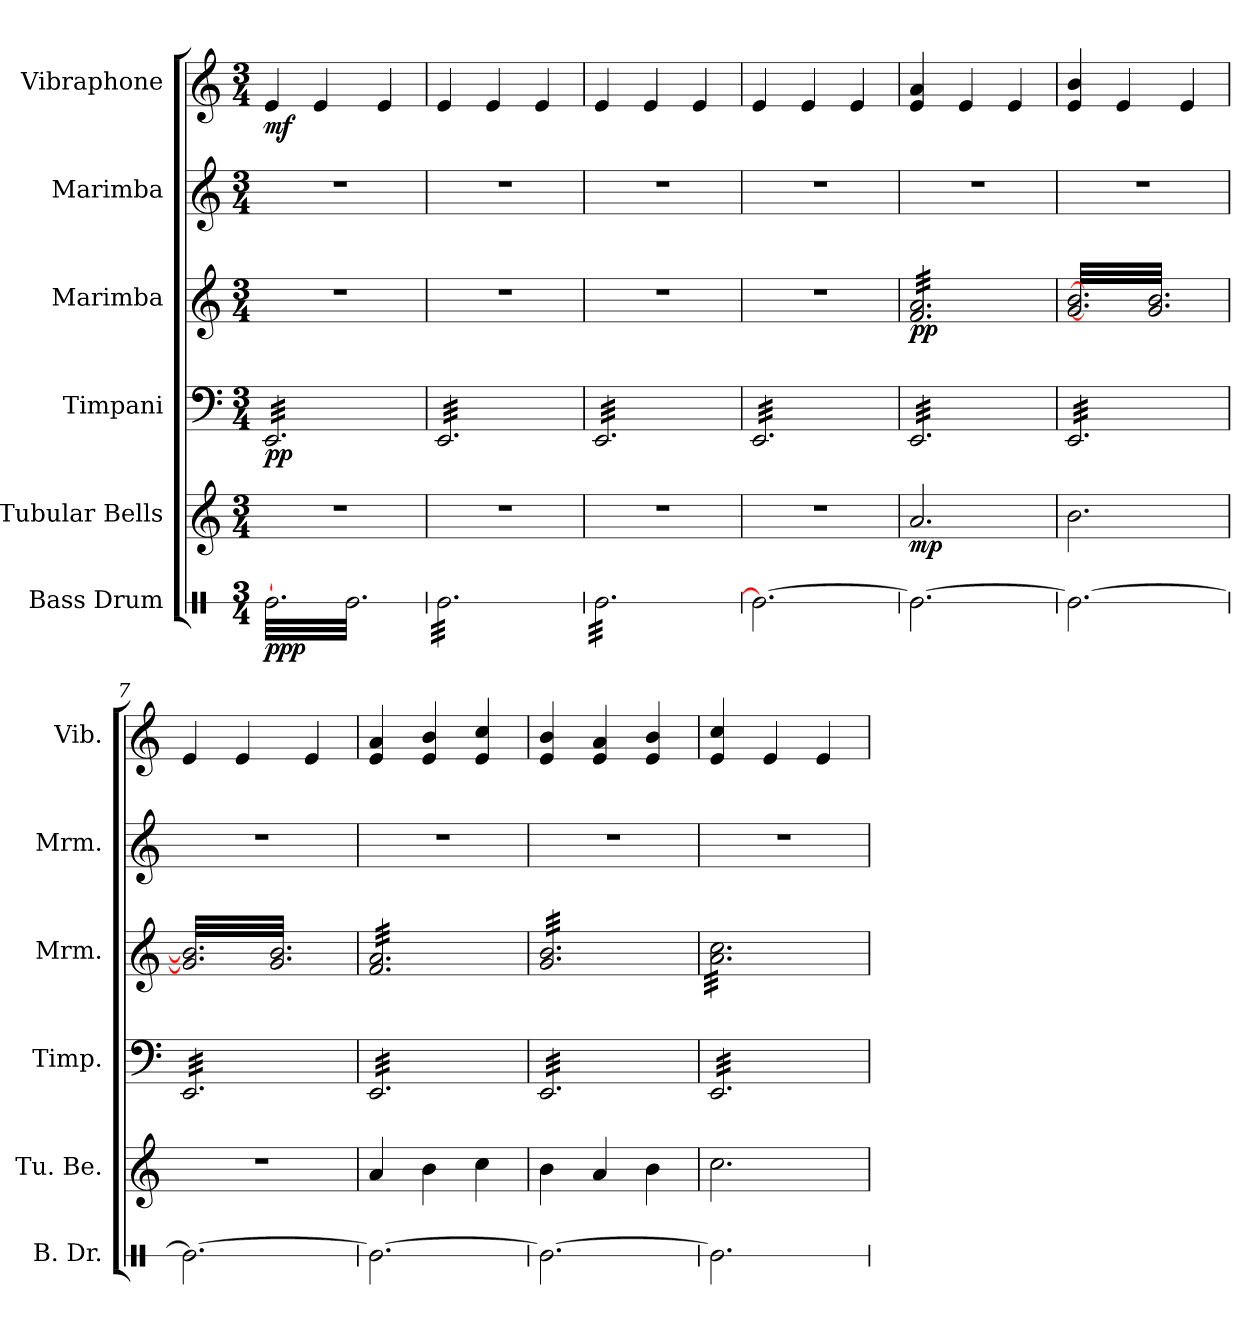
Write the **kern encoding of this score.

**kern	**dynam	**kern	**dynam	**kern	**dynam	**kern	**dynam	**kern	**kern	**dynam
*part6	*part6	*part5	*part5	*part4	*part4	*part3	*part3	*part2	*part1	*part1
*staff6	*staff6	*staff5	*staff5	*staff4	*staff4	*staff3	*staff3	*staff2	*staff1	*staff1
*I"Bass Drum	*	*I"Tubular Bells	*	*I"Timpani	*	*I"Marimba	*	*I"Marimba	*I"Vibraphone	*
*I'B. Dr.	*	*I'Tu. Be.	*	*I'Timp.	*	*I'Mrm.	*	*I'Mrm.	*I'Vib.	*
*stria1	*	*	*	*	*	*	*	*	*	*
*clefX	*	*clefG2	*	*clefF4	*	*clefG2	*	*clefG2	*clefG2	*
*k[]	*	*k[]	*	*k[]	*	*k[]	*	*k[]	*k[]	*
*M3/4	*	*M3/4	*	*M3/4	*	*M3/4	*	*M3/4	*M3/4	*
=1	=1	=1	=1	=1	=1	=1	=1	=1	=1	=1
!	!LO:DY:b	!	!	!	!LO:DY:b	!	!	!	!	!LO:DY:b
*tremolo	*	*	*	*	*	*	*	*	*	*
*	*	*	*	*tremolo	*	*	*	*	*	*
[32Re\LLL	ppp	2.r	.	32EE/LLL	pp	2.r	.	2.r	4e/	mf
32Re\	.	.	.	32EE/	.	.	.	.	.	.
32Re\	.	.	.	32EE/	.	.	.	.	.	.
32Re\	.	.	.	32EE/	.	.	.	.	.	.
32Re\	.	.	.	32EE/	.	.	.	.	.	.
32Re\	.	.	.	32EE/	.	.	.	.	.	.
32Re\	.	.	.	32EE/	.	.	.	.	.	.
32Re\	.	.	.	32EE/	.	.	.	.	.	.
32Re\	.	.	.	32EE/	.	.	.	.	4e/	.
32Re\	.	.	.	32EE/	.	.	.	.	.	.
32Re\	.	.	.	32EE/	.	.	.	.	.	.
32Re\	.	.	.	32EE/	.	.	.	.	.	.
32Re\	.	.	.	32EE/	.	.	.	.	.	.
32Re\	.	.	.	32EE/	.	.	.	.	.	.
32Re\	.	.	.	32EE/	.	.	.	.	.	.
32Re\	.	.	.	32EE/	.	.	.	.	.	.
32Re\	.	.	.	32EE/	.	.	.	.	4e/	.
32Re\	.	.	.	32EE/	.	.	.	.	.	.
32Re\	.	.	.	32EE/	.	.	.	.	.	.
32Re\	.	.	.	32EE/	.	.	.	.	.	.
32Re\	.	.	.	32EE/	.	.	.	.	.	.
32Re\	.	.	.	32EE/	.	.	.	.	.	.
32Re\	.	.	.	32EE/	.	.	.	.	.	.
32Re\JJJ	.	.	.	32EE/JJJ	.	.	.	.	.	.
=2	=2	=2	=2	=2	=2	=2	=2	=2	=2	=2
32Re\LLL	.	2.r	.	32EE/LLL	.	2.r	.	2.r	4e/	.
32Re\	.	.	.	32EE/	.	.	.	.	.	.
32Re\	.	.	.	32EE/	.	.	.	.	.	.
32Re\	.	.	.	32EE/	.	.	.	.	.	.
32Re\	.	.	.	32EE/	.	.	.	.	.	.
32Re\	.	.	.	32EE/	.	.	.	.	.	.
32Re\	.	.	.	32EE/	.	.	.	.	.	.
32Re\	.	.	.	32EE/	.	.	.	.	.	.
32Re\	.	.	.	32EE/	.	.	.	.	4e/	.
32Re\	.	.	.	32EE/	.	.	.	.	.	.
32Re\	.	.	.	32EE/	.	.	.	.	.	.
32Re\	.	.	.	32EE/	.	.	.	.	.	.
32Re\	.	.	.	32EE/	.	.	.	.	.	.
32Re\	.	.	.	32EE/	.	.	.	.	.	.
32Re\	.	.	.	32EE/	.	.	.	.	.	.
32Re\	.	.	.	32EE/	.	.	.	.	.	.
32Re\	.	.	.	32EE/	.	.	.	.	4e/	.
32Re\	.	.	.	32EE/	.	.	.	.	.	.
32Re\	.	.	.	32EE/	.	.	.	.	.	.
32Re\	.	.	.	32EE/	.	.	.	.	.	.
32Re\	.	.	.	32EE/	.	.	.	.	.	.
32Re\	.	.	.	32EE/	.	.	.	.	.	.
32Re\	.	.	.	32EE/	.	.	.	.	.	.
32Re\JJJ	.	.	.	32EE/JJJ	.	.	.	.	.	.
=3	=3	=3	=3	=3	=3	=3	=3	=3	=3	=3
*	*	*	*	*	*	*	*	*	*MM110	*
32Re\LLL	.	2.r	.	32EE/LLL	.	2.r	.	2.r	4e/	.
32Re\	.	.	.	32EE/	.	.	.	.	.	.
32Re\	.	.	.	32EE/	.	.	.	.	.	.
32Re\	.	.	.	32EE/	.	.	.	.	.	.
32Re\	.	.	.	32EE/	.	.	.	.	.	.
32Re\	.	.	.	32EE/	.	.	.	.	.	.
32Re\	.	.	.	32EE/	.	.	.	.	.	.
32Re\	.	.	.	32EE/	.	.	.	.	.	.
32Re\	.	.	.	32EE/	.	.	.	.	4e/	.
32Re\	.	.	.	32EE/	.	.	.	.	.	.
32Re\	.	.	.	32EE/	.	.	.	.	.	.
32Re\	.	.	.	32EE/	.	.	.	.	.	.
32Re\	.	.	.	32EE/	.	.	.	.	.	.
32Re\	.	.	.	32EE/	.	.	.	.	.	.
32Re\	.	.	.	32EE/	.	.	.	.	.	.
32Re\	.	.	.	32EE/	.	.	.	.	.	.
32Re\	.	.	.	32EE/	.	.	.	.	4e/	.
32Re\	.	.	.	32EE/	.	.	.	.	.	.
32Re\	.	.	.	32EE/	.	.	.	.	.	.
32Re\	.	.	.	32EE/	.	.	.	.	.	.
32Re\	.	.	.	32EE/	.	.	.	.	.	.
32Re\	.	.	.	32EE/	.	.	.	.	.	.
32Re\	.	.	.	32EE/	.	.	.	.	.	.
32Re\JJJ	.	.	.	32EE/JJJ	.	.	.	.	.	.
*Xtremolo	*	*	*	*	*	*	*	*	*	*
=4	=4	=4	=4	=4	=4	=4	=4	=4	=4	=4
2.Re\_	.	2.r	.	32EE/LLL	.	2.r	.	2.r	4e/	.
.	.	.	.	32EE/	.	.	.	.	.	.
.	.	.	.	32EE/	.	.	.	.	.	.
.	.	.	.	32EE/	.	.	.	.	.	.
.	.	.	.	32EE/	.	.	.	.	.	.
.	.	.	.	32EE/	.	.	.	.	.	.
.	.	.	.	32EE/	.	.	.	.	.	.
.	.	.	.	32EE/	.	.	.	.	.	.
.	.	.	.	32EE/	.	.	.	.	4e/	.
.	.	.	.	32EE/	.	.	.	.	.	.
.	.	.	.	32EE/	.	.	.	.	.	.
.	.	.	.	32EE/	.	.	.	.	.	.
.	.	.	.	32EE/	.	.	.	.	.	.
.	.	.	.	32EE/	.	.	.	.	.	.
.	.	.	.	32EE/	.	.	.	.	.	.
.	.	.	.	32EE/	.	.	.	.	.	.
.	.	.	.	32EE/	.	.	.	.	4e/	.
.	.	.	.	32EE/	.	.	.	.	.	.
.	.	.	.	32EE/	.	.	.	.	.	.
.	.	.	.	32EE/	.	.	.	.	.	.
.	.	.	.	32EE/	.	.	.	.	.	.
.	.	.	.	32EE/	.	.	.	.	.	.
.	.	.	.	32EE/	.	.	.	.	.	.
.	.	.	.	32EE/JJJ	.	.	.	.	.	.
=5	=5	=5	=5	=5	=5	=5	=5	=5	=5	=5
!	!	!	!LO:DY:b	!	!	!	!LO:DY:b	!	!	!
*	*	*	*	*	*	*tremolo	*	*	*	*
2.Re\_	.	2.a/	mp	32EE/LLL	.	32f/ 32a/LLL	pp	2.r	4e/ 4a/	.
.	.	.	.	32EE/	.	32f/ 32a/	.	.	.	.
.	.	.	.	32EE/	.	32f/ 32a/	.	.	.	.
.	.	.	.	32EE/	.	32f/ 32a/	.	.	.	.
.	.	.	.	32EE/	.	32f/ 32a/	.	.	.	.
.	.	.	.	32EE/	.	32f/ 32a/	.	.	.	.
.	.	.	.	32EE/	.	32f/ 32a/	.	.	.	.
.	.	.	.	32EE/	.	32f/ 32a/	.	.	.	.
.	.	.	.	32EE/	.	32f/ 32a/	.	.	4e/	.
.	.	.	.	32EE/	.	32f/ 32a/	.	.	.	.
.	.	.	.	32EE/	.	32f/ 32a/	.	.	.	.
.	.	.	.	32EE/	.	32f/ 32a/	.	.	.	.
.	.	.	.	32EE/	.	32f/ 32a/	.	.	.	.
.	.	.	.	32EE/	.	32f/ 32a/	.	.	.	.
.	.	.	.	32EE/	.	32f/ 32a/	.	.	.	.
.	.	.	.	32EE/	.	32f/ 32a/	.	.	.	.
.	.	.	.	32EE/	.	32f/ 32a/	.	.	4e/	.
.	.	.	.	32EE/	.	32f/ 32a/	.	.	.	.
.	.	.	.	32EE/	.	32f/ 32a/	.	.	.	.
.	.	.	.	32EE/	.	32f/ 32a/	.	.	.	.
.	.	.	.	32EE/	.	32f/ 32a/	.	.	.	.
.	.	.	.	32EE/	.	32f/ 32a/	.	.	.	.
.	.	.	.	32EE/	.	32f/ 32a/	.	.	.	.
.	.	.	.	32EE/JJJ	.	32f/ 32a/JJJ	.	.	.	.
=6	=6	=6	=6	=6	=6	=6	=6	=6	=6	=6
2.Re\_	.	2.b\	.	32EE/LLL	.	[32g/ [32b/LLL	.	2.r	4e/ 4b/	.
.	.	.	.	32EE/	.	32g/ 32b/	.	.	.	.
.	.	.	.	32EE/	.	32g/ 32b/	.	.	.	.
.	.	.	.	32EE/	.	32g/ 32b/	.	.	.	.
.	.	.	.	32EE/	.	32g/ 32b/	.	.	.	.
.	.	.	.	32EE/	.	32g/ 32b/	.	.	.	.
.	.	.	.	32EE/	.	32g/ 32b/	.	.	.	.
.	.	.	.	32EE/	.	32g/ 32b/	.	.	.	.
.	.	.	.	32EE/	.	32g/ 32b/	.	.	4e/	.
.	.	.	.	32EE/	.	32g/ 32b/	.	.	.	.
.	.	.	.	32EE/	.	32g/ 32b/	.	.	.	.
.	.	.	.	32EE/	.	32g/ 32b/	.	.	.	.
.	.	.	.	32EE/	.	32g/ 32b/	.	.	.	.
.	.	.	.	32EE/	.	32g/ 32b/	.	.	.	.
.	.	.	.	32EE/	.	32g/ 32b/	.	.	.	.
.	.	.	.	32EE/	.	32g/ 32b/	.	.	.	.
.	.	.	.	32EE/	.	32g/ 32b/	.	.	4e/	.
.	.	.	.	32EE/	.	32g/ 32b/	.	.	.	.
.	.	.	.	32EE/	.	32g/ 32b/	.	.	.	.
.	.	.	.	32EE/	.	32g/ 32b/	.	.	.	.
.	.	.	.	32EE/	.	32g/ 32b/	.	.	.	.
.	.	.	.	32EE/	.	32g/ 32b/	.	.	.	.
.	.	.	.	32EE/	.	32g/ 32b/	.	.	.	.
.	.	.	.	32EE/JJJ	.	32g/ 32b/JJJ	.	.	.	.
=7	=7	=7	=7	=7	=7	=7	=7	=7	=7	=7
2.Re\_	.	2.r	.	32EE/LLL	.	32g/] 32b/]LLL	.	2.r	4e/	.
.	.	.	.	32EE/	.	32g/ 32b/	.	.	.	.
.	.	.	.	32EE/	.	32g/ 32b/	.	.	.	.
.	.	.	.	32EE/	.	32g/ 32b/	.	.	.	.
.	.	.	.	32EE/	.	32g/ 32b/	.	.	.	.
.	.	.	.	32EE/	.	32g/ 32b/	.	.	.	.
.	.	.	.	32EE/	.	32g/ 32b/	.	.	.	.
.	.	.	.	32EE/	.	32g/ 32b/	.	.	.	.
.	.	.	.	32EE/	.	32g/ 32b/	.	.	4e/	.
.	.	.	.	32EE/	.	32g/ 32b/	.	.	.	.
.	.	.	.	32EE/	.	32g/ 32b/	.	.	.	.
.	.	.	.	32EE/	.	32g/ 32b/	.	.	.	.
.	.	.	.	32EE/	.	32g/ 32b/	.	.	.	.
.	.	.	.	32EE/	.	32g/ 32b/	.	.	.	.
.	.	.	.	32EE/	.	32g/ 32b/	.	.	.	.
.	.	.	.	32EE/	.	32g/ 32b/	.	.	.	.
.	.	.	.	32EE/	.	32g/ 32b/	.	.	4e/	.
.	.	.	.	32EE/	.	32g/ 32b/	.	.	.	.
.	.	.	.	32EE/	.	32g/ 32b/	.	.	.	.
.	.	.	.	32EE/	.	32g/ 32b/	.	.	.	.
.	.	.	.	32EE/	.	32g/ 32b/	.	.	.	.
.	.	.	.	32EE/	.	32g/ 32b/	.	.	.	.
.	.	.	.	32EE/	.	32g/ 32b/	.	.	.	.
.	.	.	.	32EE/JJJ	.	32g/ 32b/JJJ	.	.	.	.
=8	=8	=8	=8	=8	=8	=8	=8	=8	=8	=8
2.Re\_	.	4a/	.	32EE/LLL	.	32f/ 32a/LLL	.	2.r	4e/ 4a/	.
.	.	.	.	32EE/	.	32f/ 32a/	.	.	.	.
.	.	.	.	32EE/	.	32f/ 32a/	.	.	.	.
.	.	.	.	32EE/	.	32f/ 32a/	.	.	.	.
.	.	.	.	32EE/	.	32f/ 32a/	.	.	.	.
.	.	.	.	32EE/	.	32f/ 32a/	.	.	.	.
.	.	.	.	32EE/	.	32f/ 32a/	.	.	.	.
.	.	.	.	32EE/	.	32f/ 32a/	.	.	.	.
.	.	4b\	.	32EE/	.	32f/ 32a/	.	.	4e/ 4b/	.
.	.	.	.	32EE/	.	32f/ 32a/	.	.	.	.
.	.	.	.	32EE/	.	32f/ 32a/	.	.	.	.
.	.	.	.	32EE/	.	32f/ 32a/	.	.	.	.
.	.	.	.	32EE/	.	32f/ 32a/	.	.	.	.
.	.	.	.	32EE/	.	32f/ 32a/	.	.	.	.
.	.	.	.	32EE/	.	32f/ 32a/	.	.	.	.
.	.	.	.	32EE/	.	32f/ 32a/	.	.	.	.
.	.	4cc\	.	32EE/	.	32f/ 32a/	.	.	4e/ 4cc/	.
.	.	.	.	32EE/	.	32f/ 32a/	.	.	.	.
.	.	.	.	32EE/	.	32f/ 32a/	.	.	.	.
.	.	.	.	32EE/	.	32f/ 32a/	.	.	.	.
.	.	.	.	32EE/	.	32f/ 32a/	.	.	.	.
.	.	.	.	32EE/	.	32f/ 32a/	.	.	.	.
.	.	.	.	32EE/	.	32f/ 32a/	.	.	.	.
.	.	.	.	32EE/JJJ	.	32f/ 32a/JJJ	.	.	.	.
=9	=9	=9	=9	=9	=9	=9	=9	=9	=9	=9
2.Re\_	.	4b\	.	32EE/LLL	.	32g/ 32b/LLL	.	2.r	4e/ 4b/	.
.	.	.	.	32EE/	.	32g/ 32b/	.	.	.	.
.	.	.	.	32EE/	.	32g/ 32b/	.	.	.	.
.	.	.	.	32EE/	.	32g/ 32b/	.	.	.	.
.	.	.	.	32EE/	.	32g/ 32b/	.	.	.	.
.	.	.	.	32EE/	.	32g/ 32b/	.	.	.	.
.	.	.	.	32EE/	.	32g/ 32b/	.	.	.	.
.	.	.	.	32EE/	.	32g/ 32b/	.	.	.	.
.	.	4a/	.	32EE/	.	32g/ 32b/	.	.	4e/ 4a/	.
.	.	.	.	32EE/	.	32g/ 32b/	.	.	.	.
.	.	.	.	32EE/	.	32g/ 32b/	.	.	.	.
.	.	.	.	32EE/	.	32g/ 32b/	.	.	.	.
.	.	.	.	32EE/	.	32g/ 32b/	.	.	.	.
.	.	.	.	32EE/	.	32g/ 32b/	.	.	.	.
.	.	.	.	32EE/	.	32g/ 32b/	.	.	.	.
.	.	.	.	32EE/	.	32g/ 32b/	.	.	.	.
.	.	4b\	.	32EE/	.	32g/ 32b/	.	.	4e/ 4b/	.
.	.	.	.	32EE/	.	32g/ 32b/	.	.	.	.
.	.	.	.	32EE/	.	32g/ 32b/	.	.	.	.
.	.	.	.	32EE/	.	32g/ 32b/	.	.	.	.
.	.	.	.	32EE/	.	32g/ 32b/	.	.	.	.
.	.	.	.	32EE/	.	32g/ 32b/	.	.	.	.
.	.	.	.	32EE/	.	32g/ 32b/	.	.	.	.
.	.	.	.	32EE/JJJ	.	32g/ 32b/JJJ	.	.	.	.
!!LO:PB:g=z
=10	=10	=10	=10	=10	=10	=10	=10	=10	=10	=10
2.Re\]	.	2.cc\	.	32EE/LLL	.	32a\ 32cc\LLL	.	2.r	4e/ 4cc/	.
.	.	.	.	32EE/	.	32a\ 32cc\	.	.	.	.
.	.	.	.	32EE/	.	32a\ 32cc\	.	.	.	.
.	.	.	.	32EE/	.	32a\ 32cc\	.	.	.	.
.	.	.	.	32EE/	.	32a\ 32cc\	.	.	.	.
.	.	.	.	32EE/	.	32a\ 32cc\	.	.	.	.
.	.	.	.	32EE/	.	32a\ 32cc\	.	.	.	.
.	.	.	.	32EE/	.	32a\ 32cc\	.	.	.	.
.	.	.	.	32EE/	.	32a\ 32cc\	.	.	4e/	.
.	.	.	.	32EE/	.	32a\ 32cc\	.	.	.	.
.	.	.	.	32EE/	.	32a\ 32cc\	.	.	.	.
.	.	.	.	32EE/	.	32a\ 32cc\	.	.	.	.
.	.	.	.	32EE/	.	32a\ 32cc\	.	.	.	.
.	.	.	.	32EE/	.	32a\ 32cc\	.	.	.	.
.	.	.	.	32EE/	.	32a\ 32cc\	.	.	.	.
.	.	.	.	32EE/	.	32a\ 32cc\	.	.	.	.
.	.	.	.	32EE/	.	32a\ 32cc\	.	.	4e/	.
.	.	.	.	32EE/	.	32a\ 32cc\	.	.	.	.
.	.	.	.	32EE/	.	32a\ 32cc\	.	.	.	.
.	.	.	.	32EE/	.	32a\ 32cc\	.	.	.	.
.	.	.	.	32EE/	.	32a\ 32cc\	.	.	.	.
.	.	.	.	32EE/	.	32a\ 32cc\	.	.	.	.
.	.	.	.	32EE/	.	32a\ 32cc\	.	.	.	.
.	.	.	.	32EE/JJJ	.	32a\ 32cc\JJJ	.	.	.	.
*	*	*	*	*	*	*Xtremolo	*	*	*	*
*	*	*	*	*Xtremolo	*	*	*	*	*	*
=	=	=	=	=	=	=	=	=	=	=
*-	*-	*-	*-	*-	*-	*-	*-	*-	*-	*-
